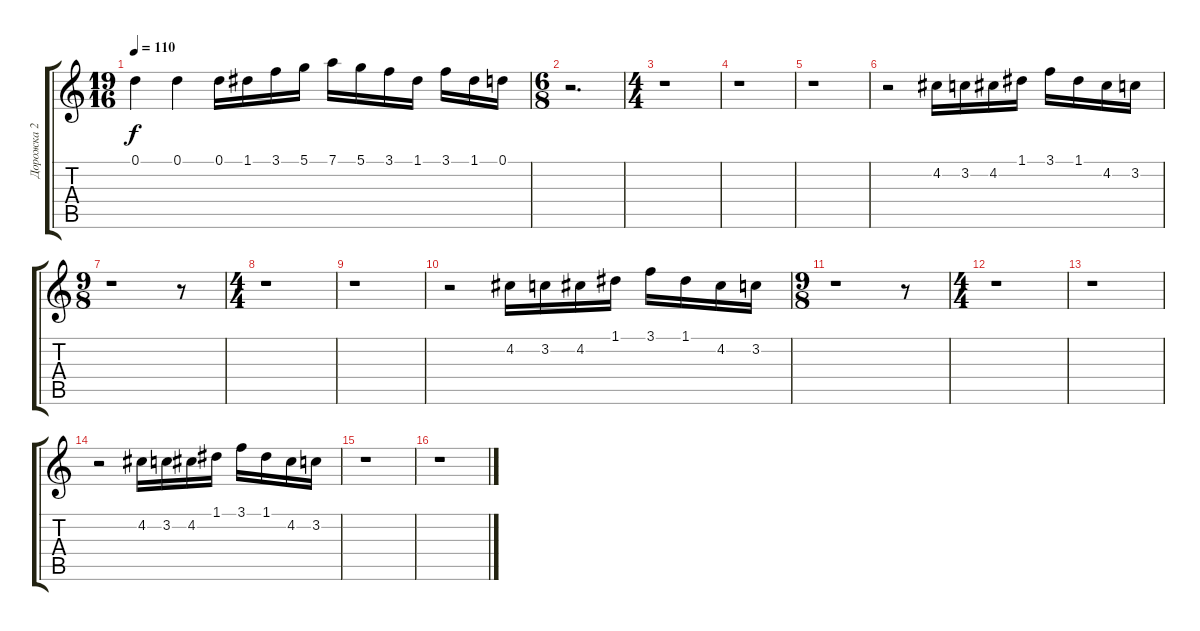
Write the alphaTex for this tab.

\track ("Дорожка 2" "Дорожка 2") {instrument distortionguitar}
\staff {score tabs}
\tuning (D4 A3 F3 C3 G2 D2) {hide}
\ts (19 16)
\tempo 110
\clef g2
\ks c
0.1.4{dy f} 0.1.4 0.1.16 1.1.16 3.1.16 5.1.16 7.1.16 5.1.16 3.1.16 1.1.16 3.1.16 1.1.16 0.1.16 |
\ts (6 8)
r.2{d} |
\ts (4 4)
r.1 |
r.1 |
r.1 |
r.2 4.2.16 3.2.16 4.2.16 1.1.16 3.1.16 1.1.16 4.2.16 3.2.16 |
\ts (9 8)
r.1 r.8 |
\ts (4 4)
r.1 |
r.1 |
r.2 4.2.16 3.2.16 4.2.16 1.1.16 3.1.16 1.1.16 4.2.16 3.2.16 |
\ts (9 8)
r.1 r.8 |
\ts (4 4)
r.1 |
r.1 |
r.2 4.2.16 3.2.16 4.2.16 1.1.16 3.1.16 1.1.16 4.2.16 3.2.16 |
r.1 |
r.1
